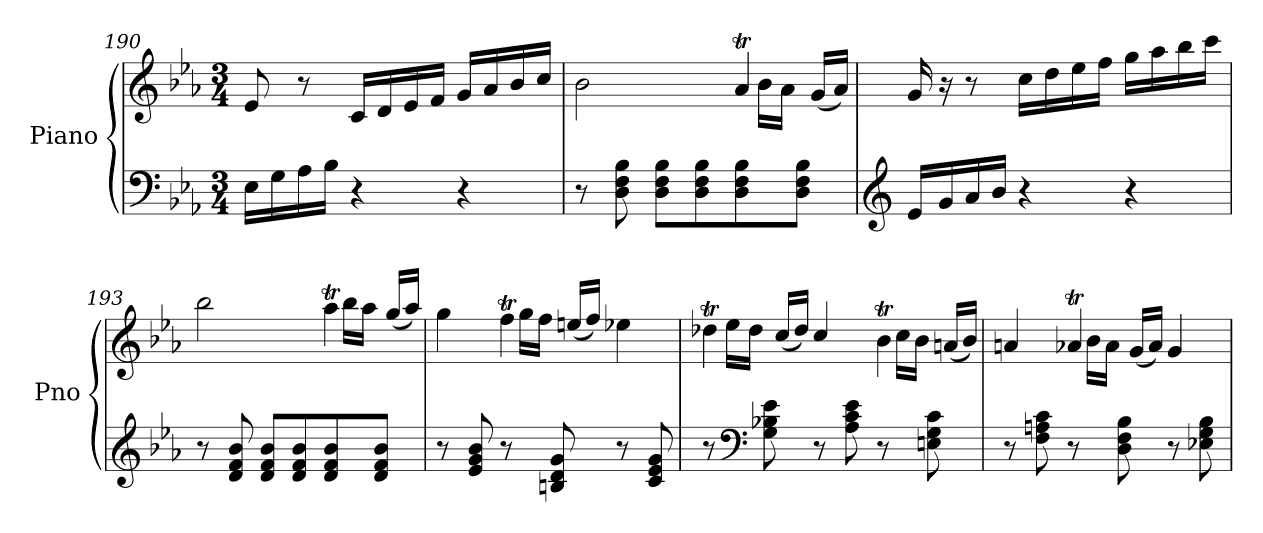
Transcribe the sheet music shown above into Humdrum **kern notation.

**kern	**kern	**dynam
*part1	*part1	*part1
*staff2	*staff1	*staff1/2
*I"Piano	*	*
*I'Pno	*	*
!!LO:PB:g=z
*clefF4	*clefG2	*
*k[b-e-a-]	*k[b-e-a-]	*
*M3/4	*M3/4	*
=190	=190	=190
16E-\LL	8e-/	.
16G\	.	.
16A-\	8r	.
16B-\JJ	.	.
4r	16c/LL	.
.	16d/	.
.	16e-/	.
.	16f/JJ	.
4r	16g/LL	.
.	16a-/	.
.	16b-/	.
.	16cc/JJ	.
!!LO:LB:g=z
=191	=191	=191
*	*^	*
8r	2b-\	2ryy	.
8D\ 8F\ 8B-\	.	.	.
8D\ 8F\ 8B-\L	.	.	.
8D\ 8F\ 8B-\	.	.	.
*	*	*Xtuplet	*
8D\ 8F\ 8B-\	4a-T/	20ryy	.
.	.	20b-LL	.
.	.	20a-JJ	.
8D\ 8F\ 8B-\J	.	.	.
.	.	(20g/LL	.
.	.	20a-/JJ)	.
*	*v	*v	*
=192	=192	=192
*clefG2	*	*
16e-/LL	16g/	.
16g/	16r	.
16a-/	8r	.
16b-/JJ	.	.
4r	16cc\LL	.
.	16dd\	.
.	16ee-\	.
.	16ff\JJ	.
4r	16gg\LL	.
.	16aa-\	.
.	16bb-\	.
.	16ccc\JJ	.
=193	=193	=193
*	*^	*
8r	2bb-\	2ryy	.
8d/ 8f/ 8b-/	.	.	.
8d/ 8f/ 8b-/L	.	.	.
8d/ 8f/ 8b-/	.	.	.
8d/ 8f/ 8b-/	4aa-T\	20ryy	.
.	.	20bb-LL	.
.	.	20aa-JJ	.
8d/ 8f/ 8b-/J	.	.	.
.	.	(20gg/LL	.
.	.	20aa-/JJ)	.
!!LO:LB:g=z	!!
=194	=194	=194	=194
8r	4gg\	4ryy	.
8e-/ 8g/ 8b-/	.	.	.
!	!	!	!LO:DY:b
8r	4ffT\	20ryy	other-dynamics
.	.	20ggLL	.
.	.	20ffJJ	.
8Bn/ 8d/ 8g/	.	.	.
.	.	(20een/LL	.
.	.	20ff/JJ)	.
8r	4ee-X\	4ryy	.
8c/ 8e-/ 8g/	.	.	.
!!LO:PB:g=z	!!
=195	=195	=195	=195
8r	4dd-XT\	20ryy	.
.	.	20ee-LL	.
.	.	20dd-JJ	.
*clefF4	*	*	*
8G\ 8B-X\ 8e-\	.	.	.
.	.	(20cc/LL	.
.	.	20dd-/JJ)	.
8r	4cc/	4ryy	.
8A-\ 8c\ 8e-\	.	.	.
8r	4b-T\	20ryy	.
.	.	20ccLL	.
.	.	20b-JJ	.
8En\ 8G\ 8c\	.	.	.
.	.	(20an/LL	.
.	.	20b-/JJ)	.
!!LO:LB:g=z	!!
=196	=196	=196	=196
8r	4an/	4ryy	.
8F\ 8An\ 8c\	.	.	.
8r	4a-XT/	20ryy	.
.	.	20b-LL	.
.	.	20a-JJ	.
8D\ 8F\ 8B-\	.	.	.
.	.	(20g/LL	.
.	.	20a-/JJ)	.
8r	4g/	4ryy	.
8E-X\ 8G\ 8B-\	.	.	.
*	*v	*v	*
=	=	=
*-	*-	*-
